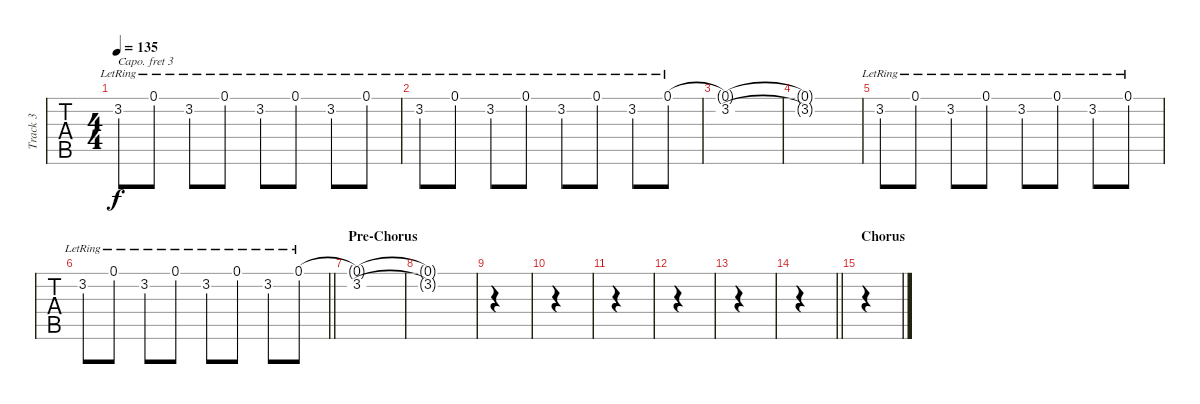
\track ("Track 3" "Track 3") {instrument overdrivenguitar}
\staff {tabs}
\capo 3
\tuning (E4 B3 G3 D3 A2 E2) {hide}
\ts (4 4)
\tempo 135
\clef g2
\ks d
3.2{lr}.8{dy f} 0.1{lr}.8 3.2{lr}.8 0.1{lr}.8 3.2{lr}.8 0.1{lr}.8 3.2{lr}.8 0.1{lr}.8 |
3.2{lr}.8 0.1{lr}.8 3.2{lr}.8 0.1{lr}.8 3.2{lr}.8 0.1{lr}.8 3.2{lr}.8 0.1{lr}.8 |
(0.1{t} 3.2).1 |
(0.1{t} 3.2{t}).1 |
3.2{lr}.8 0.1{lr}.8 3.2{lr}.8 0.1{lr}.8 3.2{lr}.8 0.1{lr}.8 3.2{lr}.8 0.1{lr}.8 |
\barLineRight lightlight
3.2{lr}.8 0.1{lr}.8 3.2{lr}.8 0.1{lr}.8 3.2{lr}.8 0.1{lr}.8 3.2{lr}.8 0.1{lr}.8 |
\section ("" "Pre-Chorus")
(0.1{t} 3.2).1 |
(0.1{t} 3.2{t}).1 |
|
|
|
|
|
\barLineRight lightlight
|
\section ("" "Chorus")
